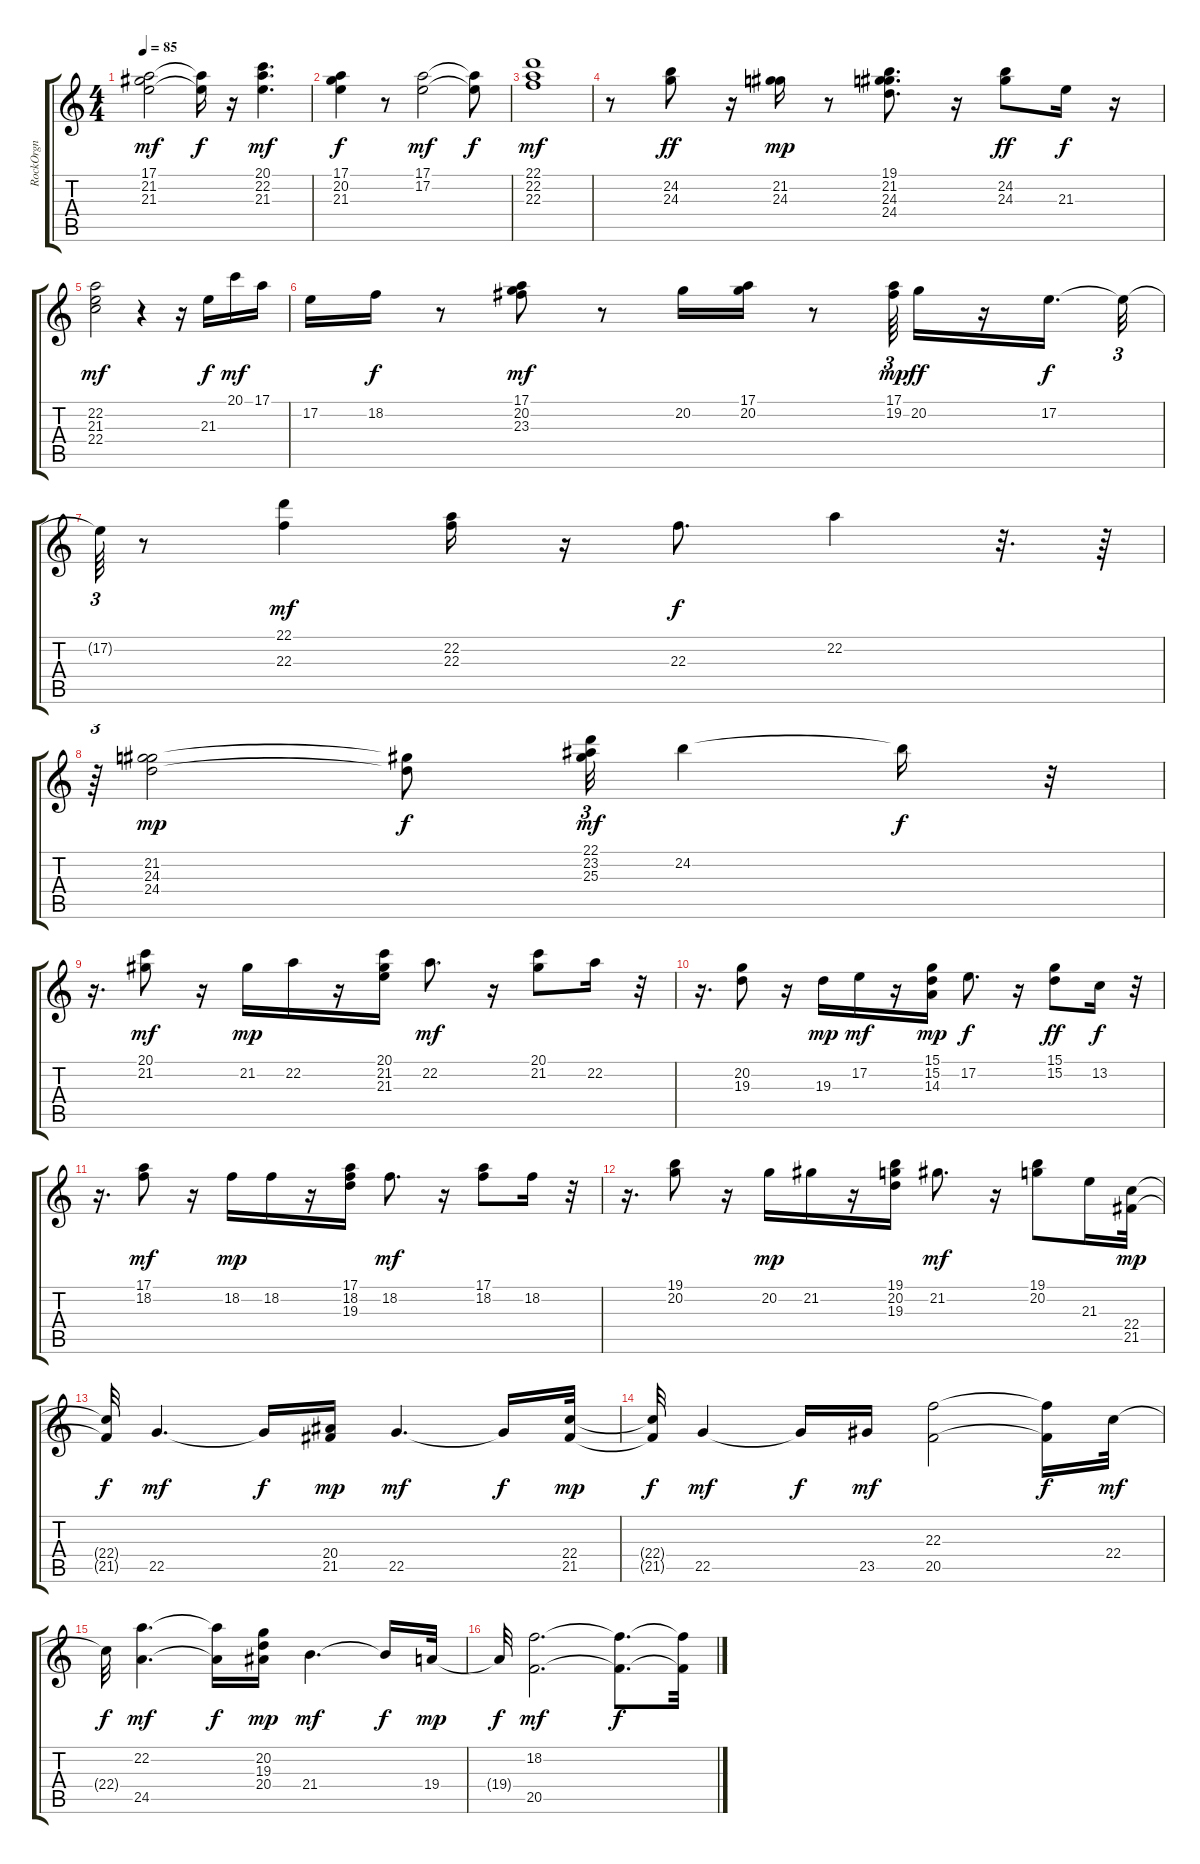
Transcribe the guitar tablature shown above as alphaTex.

\track ("RockOrgn" "RockOrgn") {instrument rockorgan}
\staff {score tabs}
\tuning (E4 B3 G3 D3 A2 E2) {hide}
\ts (4 4)
\tempo 85
\clef g2
\ks c
(17.1 21.2 21.3).2{dy mf} (17.1{t} 21.3{t}).16{dy f} r.16 (20.1 22.2 21.3).4{d dy mf} |
(17.1 20.2 21.3).4{dy f} r.8 (17.1 17.2).2{dy mf} (17.1{t} 17.2{t}).8{dy f} |
(22.1 22.2 22.3).1{dy mf} |
r.8 (24.2 24.3).8{dy ff} r.16 (21.2 24.3).16{dy mp} r.8 (19.1 21.2 24.3 24.4).8{d} r.16 (24.2 24.3).8{dy ff} 21.3.16{dy f} r.16 |
(22.2 21.3 22.4).2{dy mf} r.4 r.16 21.3.16{dy f} 20.1.16{dy mf} 17.1.16 |
17.2.16 18.2.16{dy f} r.8 (17.1 20.2 23.3).8{dy mf} r.8 20.2.16 (17.1 20.2).16 r.8 (17.1 19.2).64{tu (3 2) dy mp} 20.2.16{dy ff} r.16 17.2.16{d dy f} 17.2{t}.32{tu (3 2)} |
17.2{t}.64{tu (3 2)} r.8 (22.1 22.3).4{dy mf} (22.2 22.3).16 r.16 22.3.8{d dy f} 22.2.4 r.32{d} r.64 |
r.64{tu (3 2)} (21.2 24.3 24.4).2{dy mp} (21.2{t} 24.4{t}).8{dy f} (22.1 23.2 25.3).32{tu (3 2) dy mf} 24.2.4 24.2{t}.16{dy f} r.32 |
r.16{d} (20.1 21.2).8{dy mf} r.16 21.2.16{dy mp} 22.2.16 r.16 (20.1 21.2 21.3).16 22.2.8{d dy mf} r.16 (20.1 21.2).8 22.2.16 r.32 |
r.16{d} (20.2 19.3).8 r.16 19.3.16{dy mp} 17.2.16{dy mf} r.16 (15.1 15.2 14.3).16{dy mp} 17.2.8{d dy f} r.16 (15.1 15.2).8{dy ff} 13.2.16{dy f} r.32 |
r.16{d} (17.1 18.2).8{dy mf} r.16 18.2.16{dy mp} 18.2.16 r.16 (17.1 18.2 19.3).16 18.2.8{d dy mf} r.16 (17.1 18.2).8 18.2.16 r.32 |
r.16{d} (19.1 20.2).8 r.16 20.2.16{dy mp} 21.2.16 r.16 (19.1 20.2 19.3).16 21.2.8{d dy mf} r.16 (19.1 20.2).8 21.3.16 (22.4 21.5).32{dy mp} |
(22.4{t} 21.5{t}).32{dy f} 22.5.4{d dy mf} 22.5{t}.16{dy f} (20.4 21.5).16{dy mp} 22.5.4{d dy mf} 22.5{t}.16{dy f} (22.4 21.5).32{dy mp} |
(22.4{t} 21.5{t}).32{dy f} 22.5.4{dy mf} 22.5{t}.16{dy f} 23.5.16{dy mf} (22.3 20.5).2 (22.3{t} 20.5{t}).16{dy f} 22.4.32{dy mf} |
22.4{t}.32{dy f} (22.2 24.5).4{d dy mf} (22.2{t} 24.5{t}).16{dy f} (20.2 19.3 20.4).16{dy mp} 21.4.4{d dy mf} 21.4{t}.16{dy f} 19.4.32{dy mp} |
19.4{t}.32{dy f} (18.2 20.5).2{d dy mf} (18.2{t} 20.5{t}).8{d dy f} (18.2{t} 20.5{t}).32
